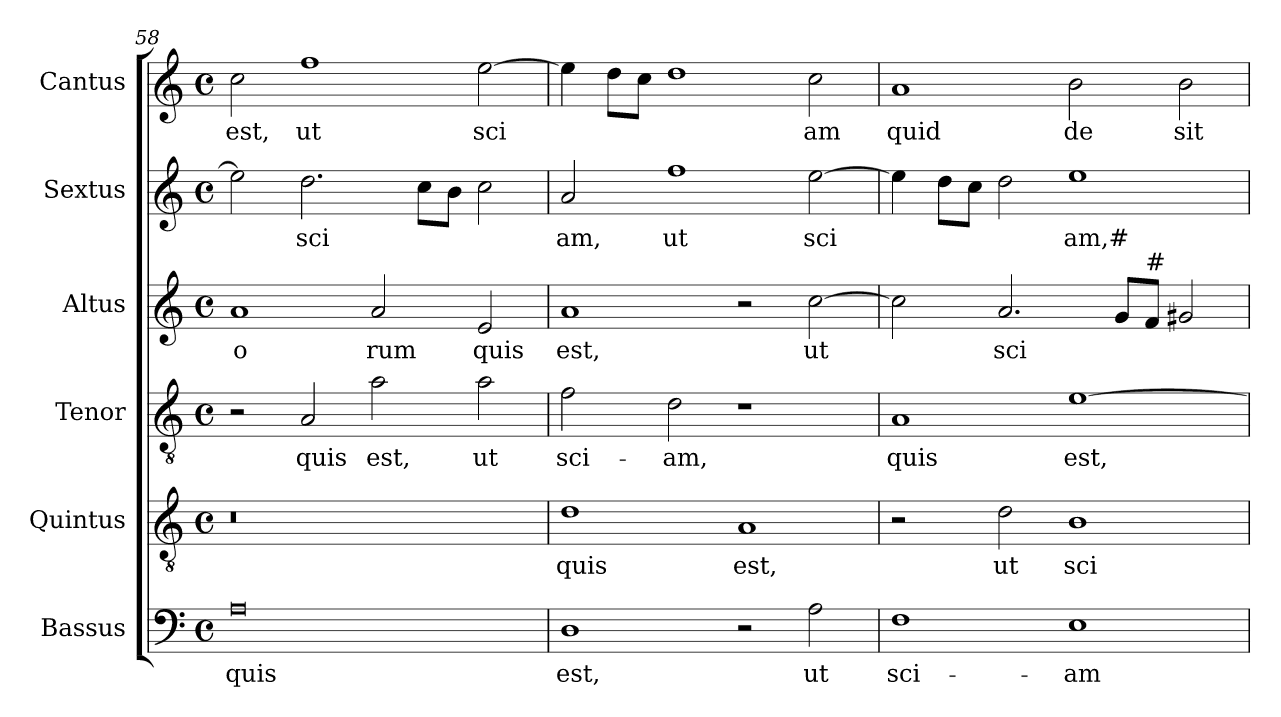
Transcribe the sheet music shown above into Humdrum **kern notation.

**kern	**text	**kern	**text	**kern	**text	**kern	**text	**kern	**text	**kern	**text
*part6	*part6	*part5	*part5	*part4	*part4	*part3	*part3	*part2	*part2	*part1	*part1
*staff6	*staff6	*staff5	*staff5	*staff4	*staff4	*staff3	*staff3	*staff2	*staff2	*staff1	*staff1
*I"Bassus	*	*I"Quintus	*	*I"Tenor	*	*I"Altus	*	*I"Sextus	*	*I"Cantus	*
*clefF4	*	*clefGv2	*	*clefGv2	*	*clefG2	*	*clefG2	*	*clefG2	*
*M4/4	*	*M4/4	*	*M4/4	*	*M4/4	*	*M4/4	*	*M4/4	*
*met(c)	*	*met(c)	*	*met(c)	*	*met(c)	*	*met(c)	*	*met(c)	*
=58	=58	=58	=58	=58	=58	=58	=58	=58	=58	=58	=58
!	!LO:LY:b:cj	!	!	!	!	!	!LO:LY:b:cj	!	!	!	!LO:LY:b:cj
0A	quis	0r	.	2r	.	1a	o	2ee\]	.	2cc\	est,
!	!	!	!	!	!LO:LY:b:cj	!	!	!	!LO:LY:b	!	!LO:LY:b:cj
.	.	.	.	2A/	quis	.	.	2.dd\	sci	1ff	ut
!	!	!	!	!	!LO:LY:b:cj	!	!LO:LY:b:cj	!	!	!	!
.	.	.	.	2a\	est,	2a/	rum	.	.	.	.
.	.	.	.	.	.	.	.	8cc\L	.	.	.
.	.	.	.	.	.	.	.	8b\J	.	.	.
!	!	!	!	!	!LO:LY:b:cj	!	!LO:LY:b:cj	!	!	!	!LO:LY:b
.	.	.	.	2a\	ut	2e/	quis	2cc\	.	[>2ee\	sci
=59	=59	=59	=59	=59	=59	=59	=59	=59	=59	=59	=59
!	!LO:LY:b:cj	!	!LO:LY:b:cj	!	!LO:LY:b:cj	!	!LO:LY:b:cj	!	!LO:LY:b:cj	!	!
1D	est,	1d	quis	2f\	sci-	1a	est,	2a/	am,	4ee\]	.
.	.	.	.	.	.	.	.	.	.	8dd\L	.
.	.	.	.	.	.	.	.	.	.	8cc\J	.
!	!	!	!	!	!LO:LY:b:cj	!	!	!	!LO:LY:b:cj	!	!
.	.	.	.	2d\	-am,	.	.	1ff	ut	1dd	.
!	!	!	!LO:LY:b:cj	!	!	!	!	!	!	!	!
2r	.	1A	est,	1r	.	2r	.	.	.	.	.
!	!LO:LY:b:cj	!	!	!	!	!	!LO:LY:b:cj	!	!LO:LY:b	!	!LO:LY:b:cj
2A\	ut	.	.	.	.	[>2cc\	ut	[>2ee\	sci	2cc\	am
=60	=60	=60	=60	=60	=60	=60	=60	=60	=60	=60	=60
!	!LO:LY:b:cj	!	!	!	!LO:LY:b:cj	!	!	!	!	!	!LO:LY:b:cj
1F	sci-	2r	.	1A	quis	2cc\]	.	4ee\]	.	1a	quid
.	.	.	.	.	.	.	.	8dd\L	.	.	.
.	.	.	.	.	.	.	.	8cc\J	.	.	.
!	!	!	!LO:LY:b:cj	!	!	!	!LO:LY:b	!	!	!	!
.	.	2d\	ut	.	.	2.a/	sci	2dd\	.	.	.
!	!LO:LY:b:cj	!	!LO:LY:b:cj	!	!LO:LY:b:cj	!	!	!	!LO:LY:b:cj	!	!LO:LY:b:cj
1E	-am	1B	sci-	[>1e	est,	.	.	1ee	am,#	2b\	de
.	.	.	.	.	.	8g/L	.	.	.	.	.
!	!	!	!	!	!	!LO:TX:a:t=#	!	!	!	!	!
.	.	.	.	.	.	8f/J	.	.	.	.	.
!	!	!	!	!	!	!	!	!	!	!	!LO:LY:b:cj
.	.	.	.	.	.	2g#X/	.	.	.	2b\	sit
=	=	=	=	=	=	=	=	=	=	=	=
*-	*-	*-	*-	*-	*-	*-	*-	*-	*-	*-	*-
